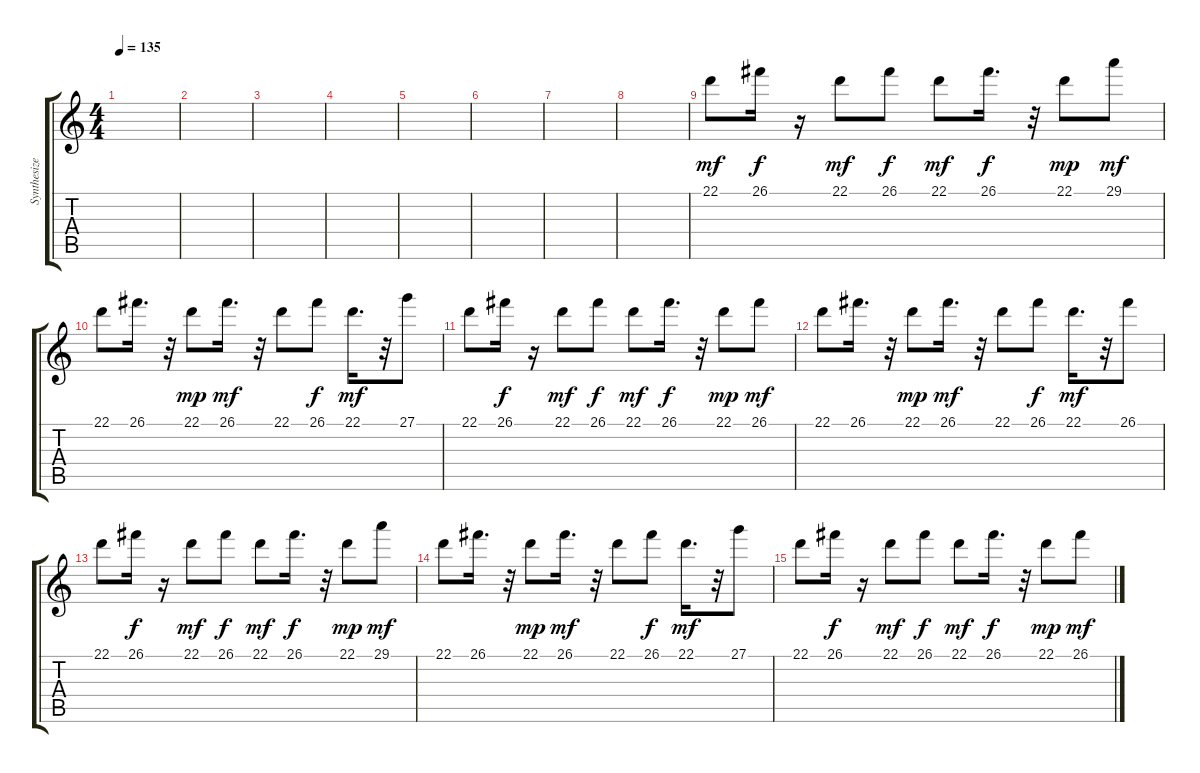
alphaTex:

\track ("Synthesizer 3" "Synthesize") {instrument lead2sawtooth}
\staff {score tabs}
\tuning (E4 B3 G3 D3 A2 E2) {hide}
\ts (4 4)
\tempo 135
\clef g2
\ks c
|
|
|
|
|
|
|
|
22.1.8{dy mf} 26.1.16{dy f} r.16 22.1.8{dy mf} 26.1.8{dy f} 22.1.8{dy mf} 26.1.16{d dy f} r.32 22.1.8{dy mp} 29.1.8{dy mf} |
22.1.8 26.1.16{d} r.32 22.1.8{dy mp} 26.1.16{d dy mf} r.32 22.1.8 26.1.8{dy f} 22.1.16{d dy mf} r.32 27.1.8 |
22.1.8 26.1.16{dy f} r.16 22.1.8{dy mf} 26.1.8{dy f} 22.1.8{dy mf} 26.1.16{d dy f} r.32 22.1.8{dy mp} 26.1.8{dy mf} |
22.1.8 26.1.16{d} r.32 22.1.8{dy mp} 26.1.16{d dy mf} r.32 22.1.8 26.1.8{dy f} 22.1.16{d dy mf} r.32 26.1.8 |
22.1.8 26.1.16{dy f} r.16 22.1.8{dy mf} 26.1.8{dy f} 22.1.8{dy mf} 26.1.16{d dy f} r.32 22.1.8{dy mp} 29.1.8{dy mf} |
22.1.8 26.1.16{d} r.32 22.1.8{dy mp} 26.1.16{d dy mf} r.32 22.1.8 26.1.8{dy f} 22.1.16{d dy mf} r.32 27.1.8 |
22.1.8 26.1.16{dy f} r.16 22.1.8{dy mf} 26.1.8{dy f} 22.1.8{dy mf} 26.1.16{d dy f} r.32 22.1.8{dy mp} 26.1.8{dy mf}
